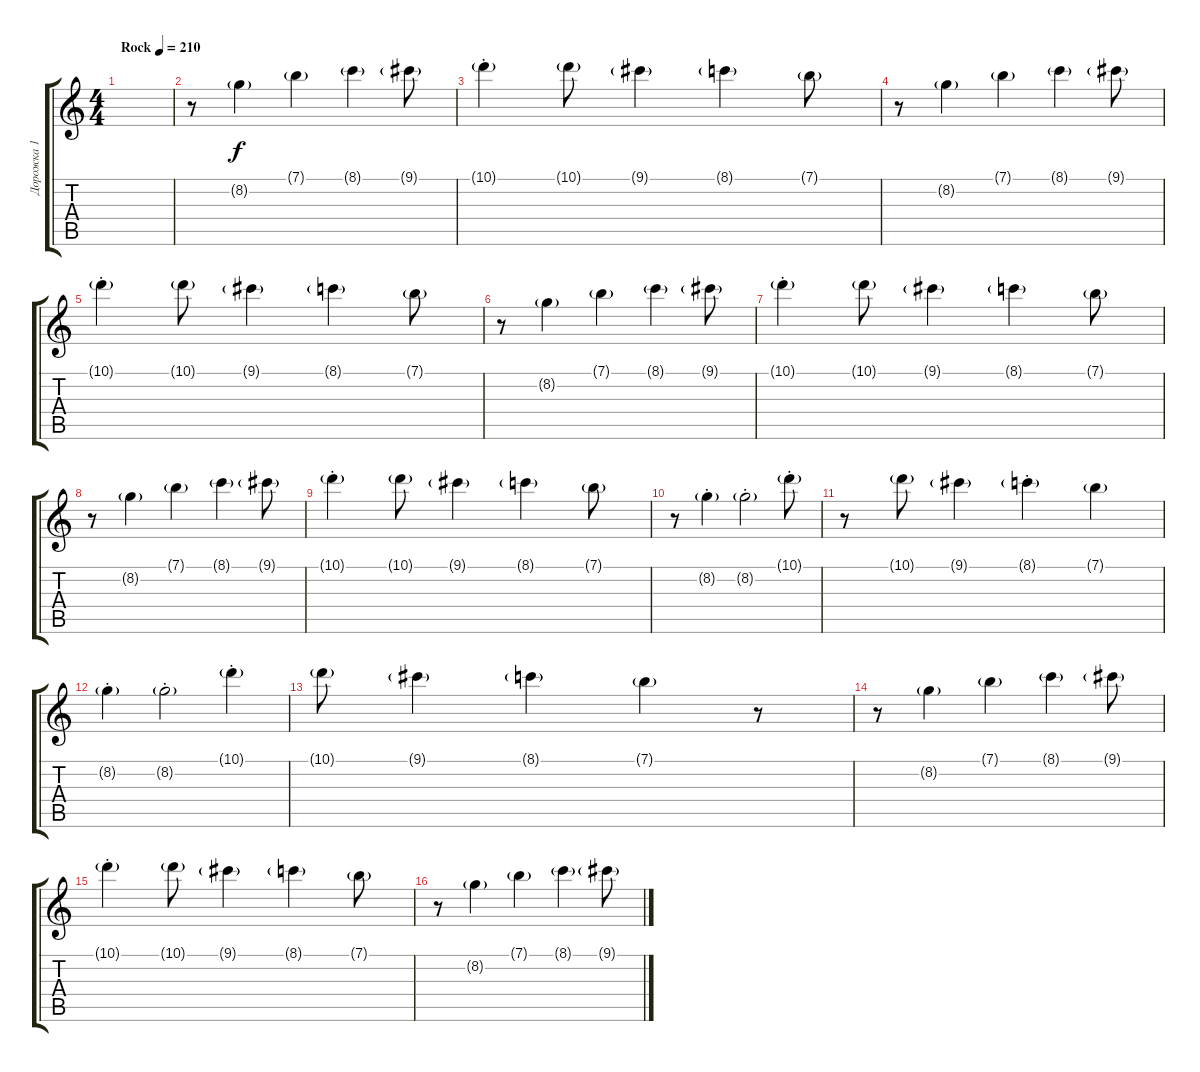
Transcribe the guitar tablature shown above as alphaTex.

\track ("Дорожка 1" "Дорожка 1") {instrument acousticguitarsteel}
\staff {score tabs}
\tuning (E4 B3 G3 D3 A2 E2) {hide}
\ts (4 4)
\tempo (210 "Rock")
\clef g2
\ks c
|
r.8 8.2{g}.4 7.1{g}.4 8.1{g}.4 9.1{g}.8 |
10.1{g st}.4 10.1{g}.8 9.1{g}.4 8.1{g}.4 7.1{g}.8 |
r.8 8.2{g}.4 7.1{g}.4 8.1{g}.4 9.1{g}.8 |
10.1{g st}.4 10.1{g}.8 9.1{g}.4 8.1{g}.4 7.1{g}.8 |
r.8 8.2{g}.4 7.1{g}.4 8.1{g}.4 9.1{g}.8 |
10.1{g st}.4 10.1{g}.8 9.1{g}.4 8.1{g}.4 7.1{g}.8 |
r.8 8.2{g}.4 7.1{g}.4 8.1{g}.4 9.1{g}.8 |
10.1{g st}.4 10.1{g}.8 9.1{g}.4 8.1{g}.4 7.1{g}.8 |
r.8 8.2{g st}.4 8.2{g st}.2 10.1{g st}.8 |
r.8 10.1{g}.8 9.1{g}.4 8.1{g st}.4 7.1{g}.4 |
8.2{g st}.4 8.2{g st}.2 10.1{g st}.4 |
10.1{g}.8 9.1{g}.4 8.1{g}.4 7.1{g}.4 r.8 |
r.8 8.2{g}.4 7.1{g}.4 8.1{g}.4 9.1{g}.8 |
10.1{g st}.4 10.1{g}.8 9.1{g}.4 8.1{g}.4 7.1{g}.8 |
r.8 8.2{g}.4 7.1{g}.4 8.1{g}.4 9.1{g}.8
